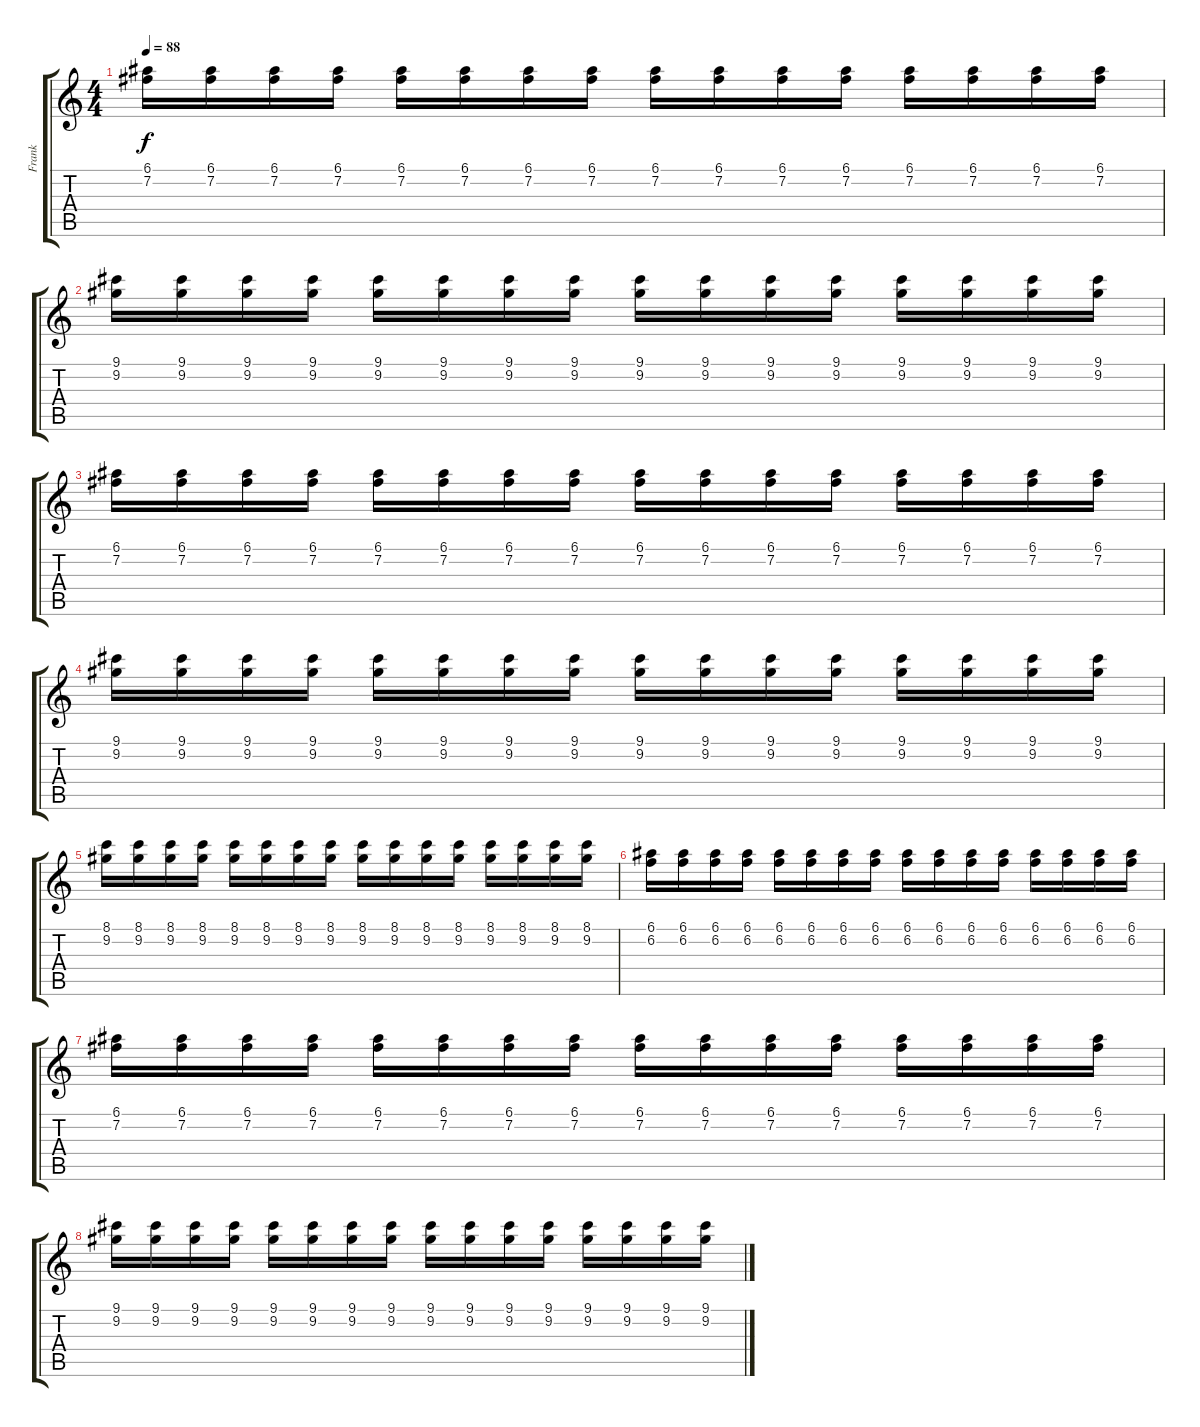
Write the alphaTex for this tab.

\track ("Frank" "Frank") {instrument acousticguitarsteel}
\staff {score tabs}
\tuning (E4 B3 G3 D3 A2 E2) {hide}
\ts (4 4)
\tempo 88
\clef g2
\ks c
(6.1 7.2).16{dy f} (6.1 7.2).16 (6.1 7.2).16 (6.1 7.2).16 (6.1 7.2).16 (6.1 7.2).16 (6.1 7.2).16 (6.1 7.2).16 (6.1 7.2).16 (6.1 7.2).16 (6.1 7.2).16 (6.1 7.2).16 (6.1 7.2).16 (6.1 7.2).16 (6.1 7.2).16 (6.1 7.2).16 |
(9.1 9.2).16 (9.1 9.2).16 (9.1 9.2).16 (9.1 9.2).16 (9.1 9.2).16 (9.1 9.2).16 (9.1 9.2).16 (9.1 9.2).16 (9.1 9.2).16 (9.1 9.2).16 (9.1 9.2).16 (9.1 9.2).16 (9.1 9.2).16 (9.1 9.2).16 (9.1 9.2).16 (9.1 9.2).16 |
(6.1 7.2).16 (6.1 7.2).16 (6.1 7.2).16 (6.1 7.2).16 (6.1 7.2).16 (6.1 7.2).16 (6.1 7.2).16 (6.1 7.2).16 (6.1 7.2).16 (6.1 7.2).16 (6.1 7.2).16 (6.1 7.2).16 (6.1 7.2).16 (6.1 7.2).16 (6.1 7.2).16 (6.1 7.2).16 |
(9.1 9.2).16 (9.1 9.2).16 (9.1 9.2).16 (9.1 9.2).16 (9.1 9.2).16 (9.1 9.2).16 (9.1 9.2).16 (9.1 9.2).16 (9.1 9.2).16 (9.1 9.2).16 (9.1 9.2).16 (9.1 9.2).16 (9.1 9.2).16 (9.1 9.2).16 (9.1 9.2).16 (9.1 9.2).16 |
(8.1 9.2).16 (8.1 9.2).16 (8.1 9.2).16 (8.1 9.2).16 (8.1 9.2).16 (8.1 9.2).16 (8.1 9.2).16 (8.1 9.2).16 (8.1 9.2).16 (8.1 9.2).16 (8.1 9.2).16 (8.1 9.2).16 (8.1 9.2).16 (8.1 9.2).16 (8.1 9.2).16 (8.1 9.2).16 |
(6.1 6.2).16 (6.1 6.2).16 (6.1 6.2).16 (6.1 6.2).16 (6.1 6.2).16 (6.1 6.2).16 (6.1 6.2).16 (6.1 6.2).16 (6.1 6.2).16 (6.1 6.2).16 (6.1 6.2).16 (6.1 6.2).16 (6.1 6.2).16 (6.1 6.2).16 (6.1 6.2).16 (6.1 6.2).16 |
(6.1 7.2).16 (6.1 7.2).16 (6.1 7.2).16 (6.1 7.2).16 (6.1 7.2).16 (6.1 7.2).16 (6.1 7.2).16 (6.1 7.2).16 (6.1 7.2).16 (6.1 7.2).16 (6.1 7.2).16 (6.1 7.2).16 (6.1 7.2).16 (6.1 7.2).16 (6.1 7.2).16 (6.1 7.2).16 |
\section ("" "")
(9.1 9.2).16 (9.1 9.2).16 (9.1 9.2).16 (9.1 9.2).16 (9.1 9.2).16 (9.1 9.2).16 (9.1 9.2).16 (9.1 9.2).16 (9.1 9.2).16 (9.1 9.2).16 (9.1 9.2).16 (9.1 9.2).16 (9.1 9.2).16 (9.1 9.2).16 (9.1 9.2).16 (9.1 9.2).16
